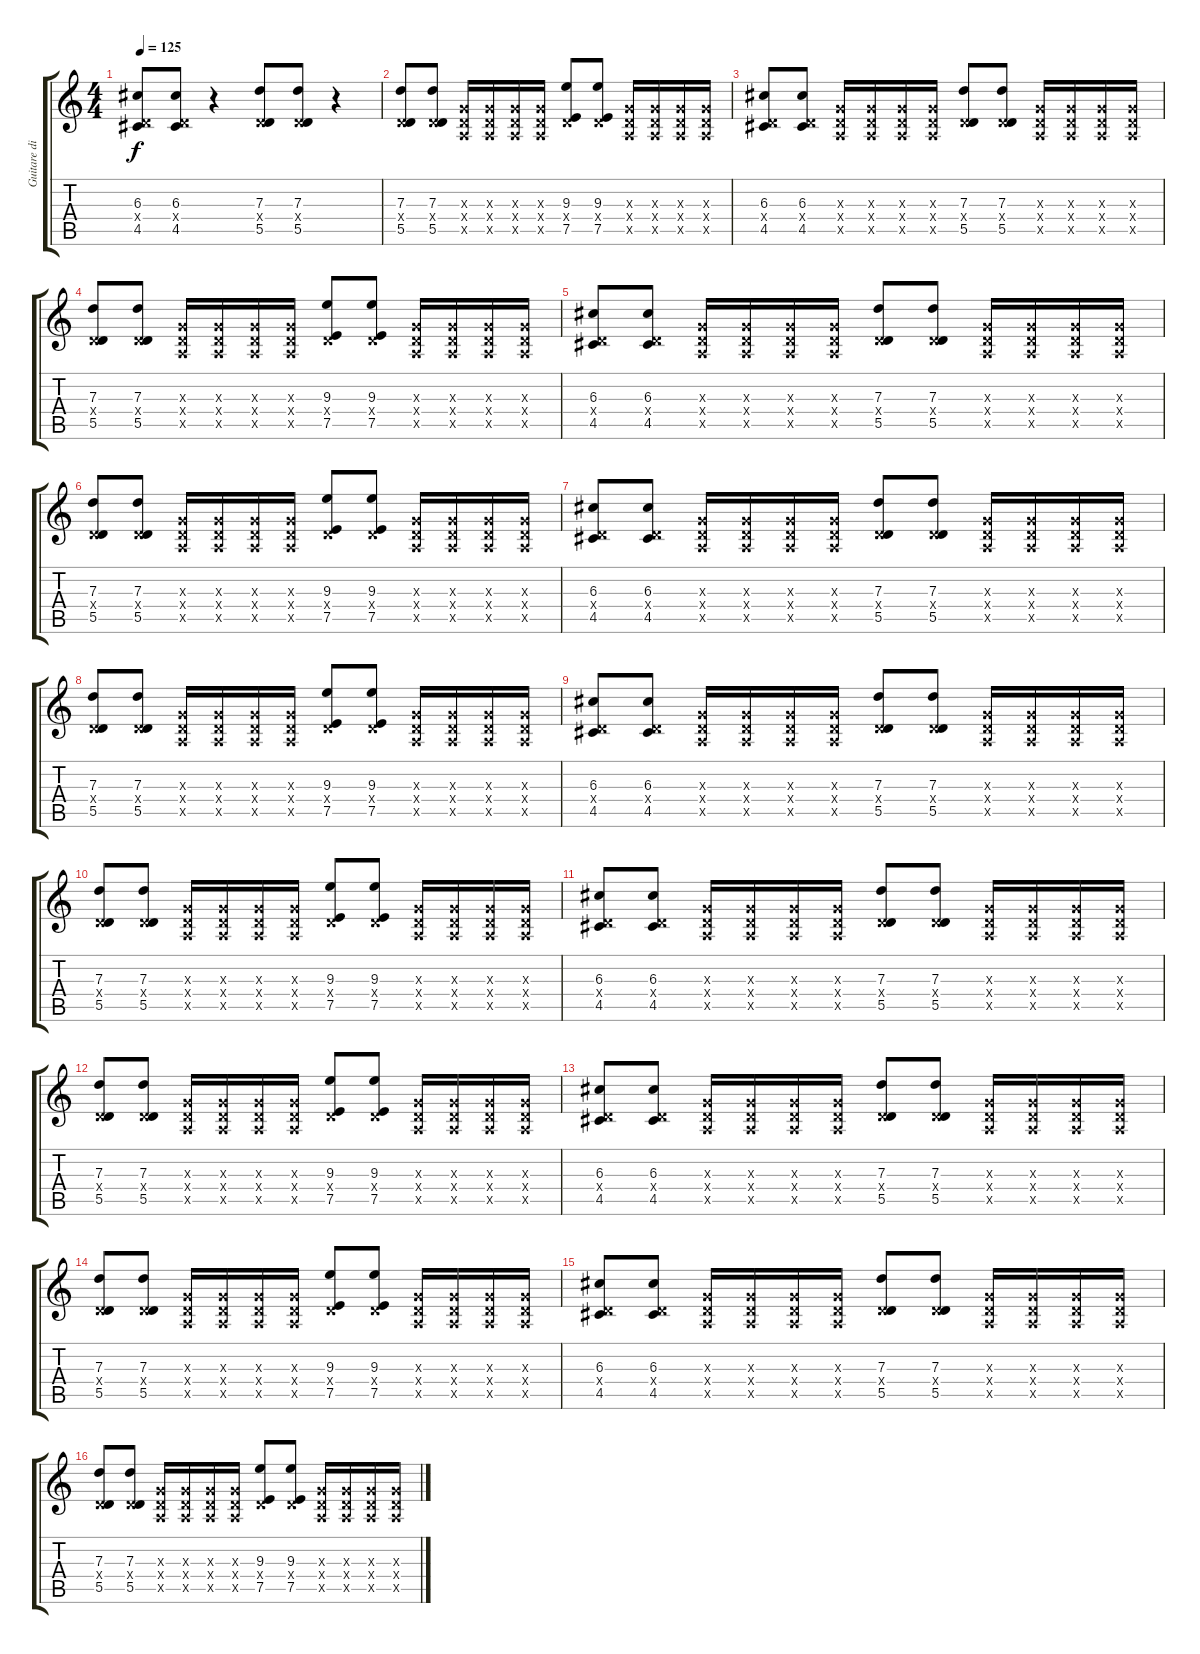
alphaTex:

\track ("Guitare disto 2" "Guitare di") {instrument overdrivenguitar}
\staff {score tabs}
\tuning (E4 B3 G3 D3 A2 E2) {hide}
\ts (4 4)
\tempo 125
\clef g2
\ks c
(6.3 0.4{x} 4.5).8{dy f} (6.3 0.4{x} 4.5).8 r.4 (7.3 0.4{x} 5.5).8 (7.3 0.4{x} 5.5).8 r.4 |
(7.3 0.4{x} 5.5).8 (7.3 0.4{x} 5.5).8 (0.3{x} 0.4{x} 0.5{x}).16 (0.3{x} 0.4{x} 0.5{x}).16 (0.3{x} 0.4{x} 0.5{x}).16 (0.3{x} 0.4{x} 0.5{x}).16 (9.3 0.4{x} 7.5).8 (9.3 0.4{x} 7.5).8 (0.3{x} 0.4{x} 0.5{x}).16 (0.3{x} 0.4{x} 0.5{x}).16 (0.3{x} 0.4{x} 0.5{x}).16 (0.3{x} 0.4{x} 0.5{x}).16 |
(6.3 0.4{x} 4.5).8 (6.3 0.4{x} 4.5).8 (0.3{x} 0.4{x} 0.5{x}).16 (0.3{x} 0.4{x} 0.5{x}).16 (0.3{x} 0.4{x} 0.5{x}).16 (0.3{x} 0.4{x} 0.5{x}).16 (7.3 0.4{x} 5.5).8 (7.3 0.4{x} 5.5).8 (0.3{x} 0.4{x} 0.5{x}).16 (0.3{x} 0.4{x} 0.5{x}).16 (0.3{x} 0.4{x} 0.5{x}).16 (0.3{x} 0.4{x} 0.5{x}).16 |
(7.3 0.4{x} 5.5).8 (7.3 0.4{x} 5.5).8 (0.3{x} 0.4{x} 0.5{x}).16 (0.3{x} 0.4{x} 0.5{x}).16 (0.3{x} 0.4{x} 0.5{x}).16 (0.3{x} 0.4{x} 0.5{x}).16 (9.3 0.4{x} 7.5).8 (9.3 0.4{x} 7.5).8 (0.3{x} 0.4{x} 0.5{x}).16 (0.3{x} 0.4{x} 0.5{x}).16 (0.3{x} 0.4{x} 0.5{x}).16 (0.3{x} 0.4{x} 0.5{x}).16 |
(6.3 0.4{x} 4.5).8 (6.3 0.4{x} 4.5).8 (0.3{x} 0.4{x} 0.5{x}).16 (0.3{x} 0.4{x} 0.5{x}).16 (0.3{x} 0.4{x} 0.5{x}).16 (0.3{x} 0.4{x} 0.5{x}).16 (7.3 0.4{x} 5.5).8 (7.3 0.4{x} 5.5).8 (0.3{x} 0.4{x} 0.5{x}).16 (0.3{x} 0.4{x} 0.5{x}).16 (0.3{x} 0.4{x} 0.5{x}).16 (0.3{x} 0.4{x} 0.5{x}).16 |
(7.3 0.4{x} 5.5).8 (7.3 0.4{x} 5.5).8 (0.3{x} 0.4{x} 0.5{x}).16 (0.3{x} 0.4{x} 0.5{x}).16 (0.3{x} 0.4{x} 0.5{x}).16 (0.3{x} 0.4{x} 0.5{x}).16 (9.3 0.4{x} 7.5).8 (9.3 0.4{x} 7.5).8 (0.3{x} 0.4{x} 0.5{x}).16 (0.3{x} 0.4{x} 0.5{x}).16 (0.3{x} 0.4{x} 0.5{x}).16 (0.3{x} 0.4{x} 0.5{x}).16 |
(6.3 0.4{x} 4.5).8 (6.3 0.4{x} 4.5).8 (0.3{x} 0.4{x} 0.5{x}).16 (0.3{x} 0.4{x} 0.5{x}).16 (0.3{x} 0.4{x} 0.5{x}).16 (0.3{x} 0.4{x} 0.5{x}).16 (7.3 0.4{x} 5.5).8 (7.3 0.4{x} 5.5).8 (0.3{x} 0.4{x} 0.5{x}).16 (0.3{x} 0.4{x} 0.5{x}).16 (0.3{x} 0.4{x} 0.5{x}).16 (0.3{x} 0.4{x} 0.5{x}).16 |
(7.3 0.4{x} 5.5).8 (7.3 0.4{x} 5.5).8 (0.3{x} 0.4{x} 0.5{x}).16 (0.3{x} 0.4{x} 0.5{x}).16 (0.3{x} 0.4{x} 0.5{x}).16 (0.3{x} 0.4{x} 0.5{x}).16 (9.3 0.4{x} 7.5).8 (9.3 0.4{x} 7.5).8 (0.3{x} 0.4{x} 0.5{x}).16 (0.3{x} 0.4{x} 0.5{x}).16 (0.3{x} 0.4{x} 0.5{x}).16 (0.3{x} 0.4{x} 0.5{x}).16 |
(6.3 0.4{x} 4.5).8 (6.3 0.4{x} 4.5).8 (0.3{x} 0.4{x} 0.5{x}).16 (0.3{x} 0.4{x} 0.5{x}).16 (0.3{x} 0.4{x} 0.5{x}).16 (0.3{x} 0.4{x} 0.5{x}).16 (7.3 0.4{x} 5.5).8 (7.3 0.4{x} 5.5).8 (0.3{x} 0.4{x} 0.5{x}).16 (0.3{x} 0.4{x} 0.5{x}).16 (0.3{x} 0.4{x} 0.5{x}).16 (0.3{x} 0.4{x} 0.5{x}).16 |
(7.3 0.4{x} 5.5).8 (7.3 0.4{x} 5.5).8 (0.3{x} 0.4{x} 0.5{x}).16 (0.3{x} 0.4{x} 0.5{x}).16 (0.3{x} 0.4{x} 0.5{x}).16 (0.3{x} 0.4{x} 0.5{x}).16 (9.3 0.4{x} 7.5).8 (9.3 0.4{x} 7.5).8 (0.3{x} 0.4{x} 0.5{x}).16 (0.3{x} 0.4{x} 0.5{x}).16 (0.3{x} 0.4{x} 0.5{x}).16 (0.3{x} 0.4{x} 0.5{x}).16 |
(6.3 0.4{x} 4.5).8 (6.3 0.4{x} 4.5).8 (0.3{x} 0.4{x} 0.5{x}).16 (0.3{x} 0.4{x} 0.5{x}).16 (0.3{x} 0.4{x} 0.5{x}).16 (0.3{x} 0.4{x} 0.5{x}).16 (7.3 0.4{x} 5.5).8 (7.3 0.4{x} 5.5).8 (0.3{x} 0.4{x} 0.5{x}).16 (0.3{x} 0.4{x} 0.5{x}).16 (0.3{x} 0.4{x} 0.5{x}).16 (0.3{x} 0.4{x} 0.5{x}).16 |
(7.3 0.4{x} 5.5).8 (7.3 0.4{x} 5.5).8 (0.3{x} 0.4{x} 0.5{x}).16 (0.3{x} 0.4{x} 0.5{x}).16 (0.3{x} 0.4{x} 0.5{x}).16 (0.3{x} 0.4{x} 0.5{x}).16 (9.3 0.4{x} 7.5).8 (9.3 0.4{x} 7.5).8 (0.3{x} 0.4{x} 0.5{x}).16 (0.3{x} 0.4{x} 0.5{x}).16 (0.3{x} 0.4{x} 0.5{x}).16 (0.3{x} 0.4{x} 0.5{x}).16 |
(6.3 0.4{x} 4.5).8 (6.3 0.4{x} 4.5).8 (0.3{x} 0.4{x} 0.5{x}).16 (0.3{x} 0.4{x} 0.5{x}).16 (0.3{x} 0.4{x} 0.5{x}).16 (0.3{x} 0.4{x} 0.5{x}).16 (7.3 0.4{x} 5.5).8 (7.3 0.4{x} 5.5).8 (0.3{x} 0.4{x} 0.5{x}).16 (0.3{x} 0.4{x} 0.5{x}).16 (0.3{x} 0.4{x} 0.5{x}).16 (0.3{x} 0.4{x} 0.5{x}).16 |
(7.3 0.4{x} 5.5).8 (7.3 0.4{x} 5.5).8 (0.3{x} 0.4{x} 0.5{x}).16 (0.3{x} 0.4{x} 0.5{x}).16 (0.3{x} 0.4{x} 0.5{x}).16 (0.3{x} 0.4{x} 0.5{x}).16 (9.3 0.4{x} 7.5).8 (9.3 0.4{x} 7.5).8 (0.3{x} 0.4{x} 0.5{x}).16 (0.3{x} 0.4{x} 0.5{x}).16 (0.3{x} 0.4{x} 0.5{x}).16 (0.3{x} 0.4{x} 0.5{x}).16 |
(6.3 0.4{x} 4.5).8 (6.3 0.4{x} 4.5).8 (0.3{x} 0.4{x} 0.5{x}).16 (0.3{x} 0.4{x} 0.5{x}).16 (0.3{x} 0.4{x} 0.5{x}).16 (0.3{x} 0.4{x} 0.5{x}).16 (7.3 0.4{x} 5.5).8 (7.3 0.4{x} 5.5).8 (0.3{x} 0.4{x} 0.5{x}).16 (0.3{x} 0.4{x} 0.5{x}).16 (0.3{x} 0.4{x} 0.5{x}).16 (0.3{x} 0.4{x} 0.5{x}).16 |
(7.3 0.4{x} 5.5).8 (7.3 0.4{x} 5.5).8 (0.3{x} 0.4{x} 0.5{x}).16 (0.3{x} 0.4{x} 0.5{x}).16 (0.3{x} 0.4{x} 0.5{x}).16 (0.3{x} 0.4{x} 0.5{x}).16 (9.3 0.4{x} 7.5).8 (9.3 0.4{x} 7.5).8 (0.3{x} 0.4{x} 0.5{x}).16 (0.3{x} 0.4{x} 0.5{x}).16 (0.3{x} 0.4{x} 0.5{x}).16 (0.3{x} 0.4{x} 0.5{x}).16
